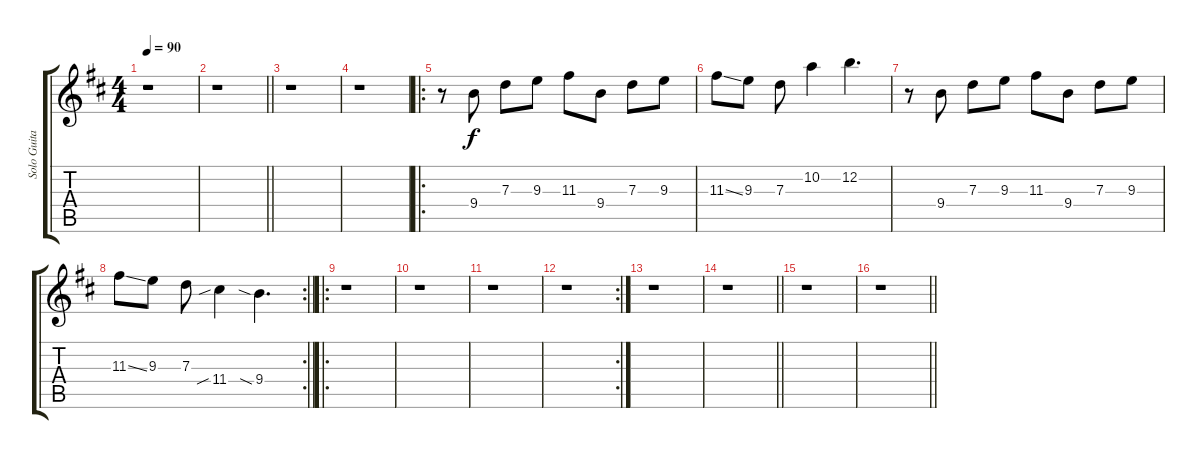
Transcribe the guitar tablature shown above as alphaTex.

\track ("Solo Guitar(John Frusciante)" "Solo Guita") {mute instrument electricguitarjazz}
\staff {score tabs}
\tuning (E4 B3 G3 D3 A2 E2) {hide}
\ts (4 4)
\tempo 90
\clef g2
\ks d
r.1{dy f} |
\barLineRight lightlight
r.1 |
r.1 |
r.1 |
\ro
r.8 9.4.8 7.3.8 9.3.8 11.3.8 9.4.8 7.3.8 9.3.8 |
11.3{ss}.8 9.3.8 7.3.8 10.2.4 12.2.4{d} |
r.8 9.4.8 7.3.8 9.3.8 11.3.8 9.4.8 7.3.8 9.3.8 |
\rc 2
\barLineRight lightlight
11.3{ss}.8 9.3.8 7.3.8 11.4{sib}.4 9.4{sia}.4{d} |
\ro
r.1 |
r.1 |
r.1 |
\rc 2
r.1 |
r.1 |
\barLineRight lightlight
r.1 |
r.1 |
\barLineRight lightlight
r.1
